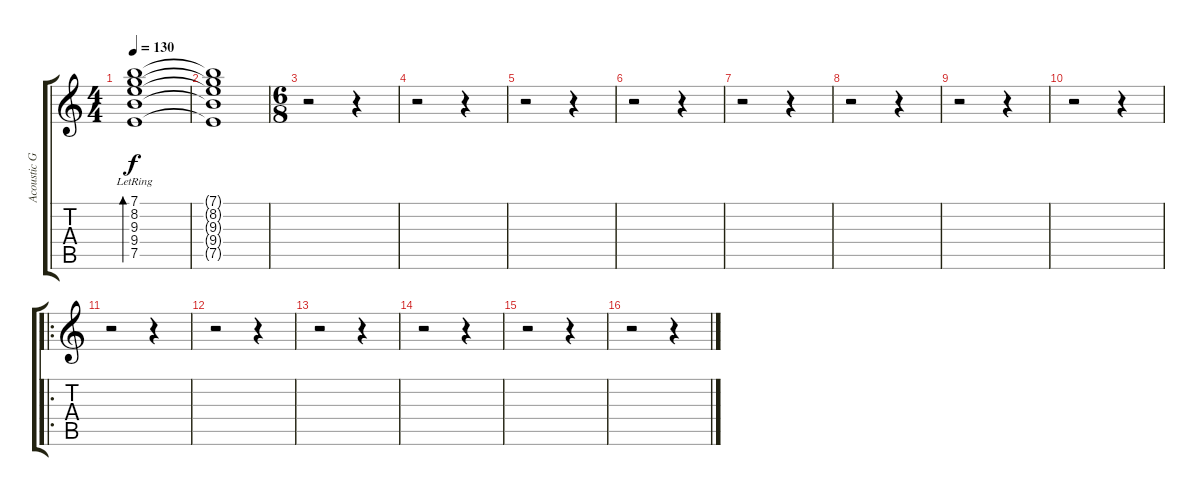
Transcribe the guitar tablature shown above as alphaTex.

\track ("Acoustic Guitar I" "Acoustic G") {instrument acousticguitarnylon}
\staff {score tabs}
\tuning (E4 B3 G3 D3 A2 E2) {hide}
\ts (4 4)
\tempo 130
\clef g2
\ks c
(7.1{lr} 8.2{lr} 9.3{lr} 9.4{lr} 7.5{lr}).1{bd 480 dy f} |
(7.1{t} 8.2{t} 9.3{t} 9.4{t} 7.5{t}).1 |
\ts (6 8)
r.2 r.4 |
r.2 r.4 |
r.2 r.4 |
r.2 r.4 |
r.2 r.4 |
r.2 r.4 |
r.2 r.4 |
r.2 r.4 |
\ro
r.2 r.4 |
r.2 r.4 |
r.2 r.4 |
r.2 r.4 |
r.2 r.4 |
r.2 r.4
